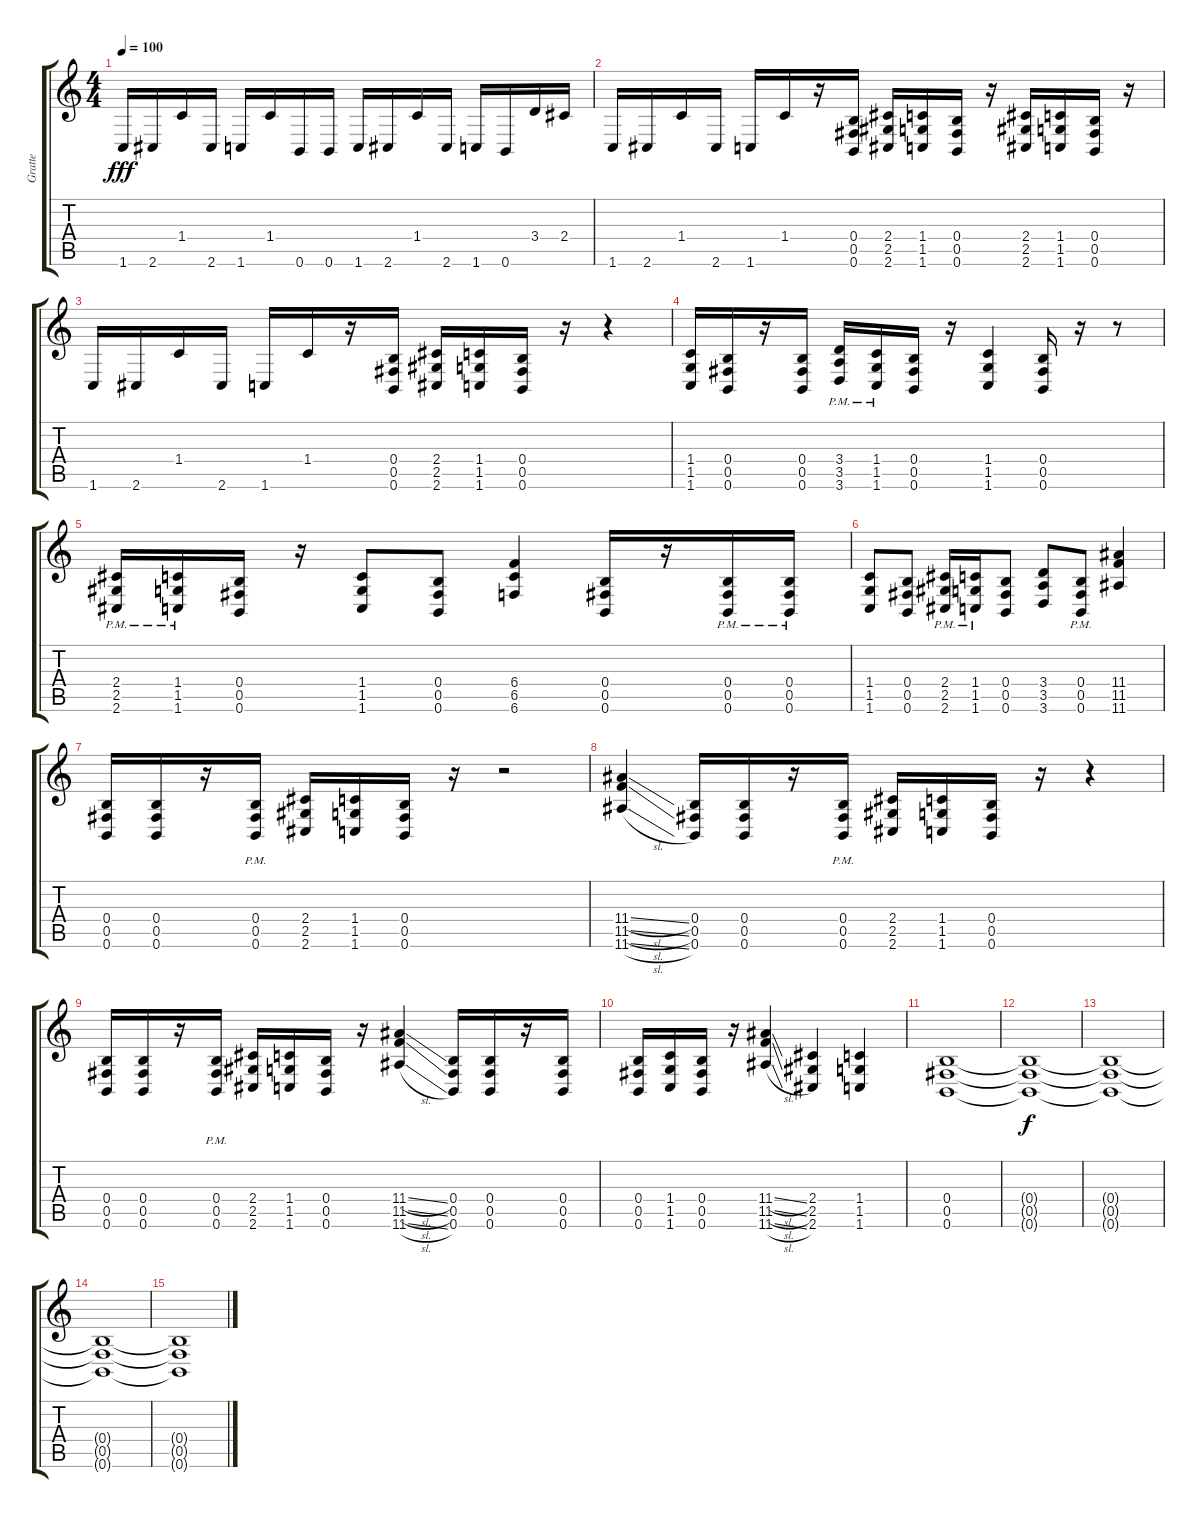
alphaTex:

\track ("Gratte" "Gratte") {instrument distortionguitar}
\staff {score tabs}
\tuning (Db4 Ab3 E3 B2 Gb2 B1) {hide}
\ts (4 4)
\tempo 100
\clef g2
\ks c
1.6.16{dy fff} 2.6.16 1.4.16 2.6.16 1.6.16 1.4.16 0.6.16 0.6.16 1.6.16 2.6.16 1.4.16 2.6.16 1.6.16 0.6.16 3.4.16 2.4.16 |
1.6.16 2.6.16 1.4.16 2.6.16 1.6.16 1.4.16 r.16 (0.4 0.5 0.6).16 (2.4 2.5 2.6).16 (1.4 1.5 1.6).16 (0.4 0.5 0.6).16 r.16 (2.4 2.5 2.6).16 (1.4 1.5 1.6).16 (0.4 0.5 0.6).16 r.16 |
1.6.16 2.6.16 1.4.16 2.6.16 1.6.16 1.4.16 r.16 (0.4 0.5 0.6).16 (2.4 2.5 2.6).16 (1.4 1.5 1.6).16 (0.4 0.5 0.6).16 r.16 r.4 |
(1.4 1.5 1.6).16 (0.4 0.5 0.6).16 r.16 (0.4 0.5 0.6).16 (3.4{pm} 3.5{pm} 3.6{pm}).16 (1.4{pm} 1.5{pm} 1.6{pm}).16 (0.4 0.5 0.6).16 r.16 (1.4 1.5 1.6).4 (0.4 0.5 0.6).16 r.16 r.8 |
(2.4{pm} 2.5{pm} 2.6{pm}).16 (1.4{pm} 1.5{pm} 1.6{pm}).16 (0.4 0.5 0.6).16 r.16 (1.4 1.5 1.6).8 (0.4 0.5 0.6).8 (6.4 6.5 6.6).4 (0.4 0.5 0.6).16 r.16 (0.4{pm} 0.5{pm} 0.6{pm}).16 (0.4{pm} 0.5{pm} 0.6{pm}).16 |
(1.4 1.5 1.6).8 (0.4 0.5 0.6).8 (2.4{pm} 2.5{pm} 2.6{pm}).16 (1.4{pm} 1.5{pm} 1.6{pm}).16 (0.4 0.5 0.6).8 (3.4 3.5 3.6).8 (0.4{pm} 0.5{pm} 0.6{pm}).8 (11.4 11.5 11.6).4 |
(0.4 0.5 0.6).16 (0.4 0.5 0.6).16 r.16 (0.4{pm} 0.5{pm} 0.6{pm}).16 (2.4 2.5 2.6).16 (1.4 1.5 1.6).16 (0.4 0.5 0.6).16 r.16 r.2 |
(11.4{sl} 11.5{sl} 11.6{sl}).4 (0.4 0.5 0.6).16 (0.4 0.5 0.6).16 r.16 (0.4{pm} 0.5{pm} 0.6{pm}).16 (2.4 2.5 2.6).16 (1.4 1.5 1.6).16 (0.4 0.5 0.6).16 r.16 r.4 |
(0.4 0.5 0.6).16 (0.4 0.5 0.6).16 r.16 (0.4{pm} 0.5{pm} 0.6{pm}).16 (2.4 2.5 2.6).16 (1.4 1.5 1.6).16 (0.4 0.5 0.6).16 r.16 (11.4{sl} 11.5{sl} 11.6{sl}).4 (0.4 0.5 0.6).16 (0.4 0.5 0.6).16 r.16 (0.4 0.5 0.6).16 |
(0.4 0.5 0.6).16 (1.4 1.5 1.6).16 (0.4 0.5 0.6).16 r.16 (11.4{sl} 11.5{sl} 11.6{sl}).4 (2.4 2.5 2.6).4 (1.4 1.5 1.6).4 |
(0.4 0.5 0.6).1 |
(0.4{t} 0.5{t} 0.6{t}).1{dy f} |
(0.4{t} 0.5{t} 0.6{t}).1 |
(0.4{t} 0.5{t} 0.6{t}).1 |
(0.4{t} 0.5{t} 0.6{t}).1
